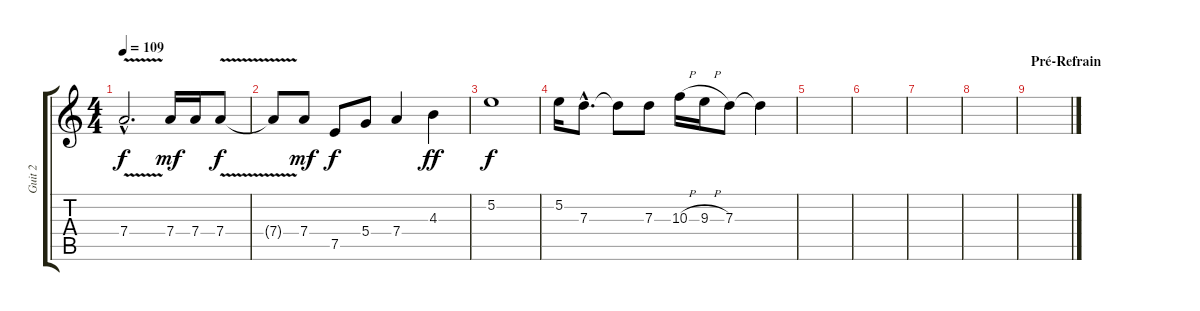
\track ("Guit 2" "Guit 2") {instrument overdrivenguitar}
\staff {score tabs}
\tuning (E4 B3 G3 D3 A2 E2) {hide}
\ts (4 4)
\tempo 109
\clef g2
\ks c
7.4{v hac}.2{d dy f volume 12} 7.4.16{dy mf} 7.4.16 7.4{v}.8{dy f} |
7.4{t}.8 7.4.8{dy mf} 7.5.8{dy f} 5.4.8 7.4.4 4.3.4{dy ff} |
5.2.1{dy f} |
5.2.16 7.3{hac}.8{d} 7.3{t}.8 7.3.8 10.3{h}.16 9.3{h}.16 7.3.8 7.3{t}.4 |
|
|
|
|
\section ("" "Pré-Refrain")
